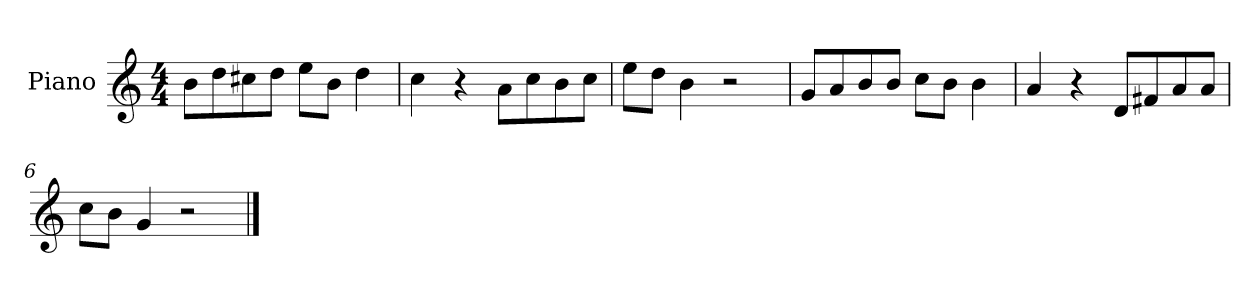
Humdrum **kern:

**kern
*part1
*staff1
*I"Piano
*I'P-no
*clefG2
*k[]
*M4/4
*MM90
=1
8b\L
8dd\
8cc#X\
8dd\J
8ee\L
8b\J
4dd\
=2
4cc\
4r
8a\L
8cc\
8b\
8cc\J
=3
8ee\L
8dd\J
4b\
2r
=4
8g/L
8a/
8b/
8b/J
8cc\L
8b\J
4b\
=5
4a/
4r
8d/L
8f#X/
8a/
8a/J
=6
8cc\L
8b\J
4g/
2r
==
*-
